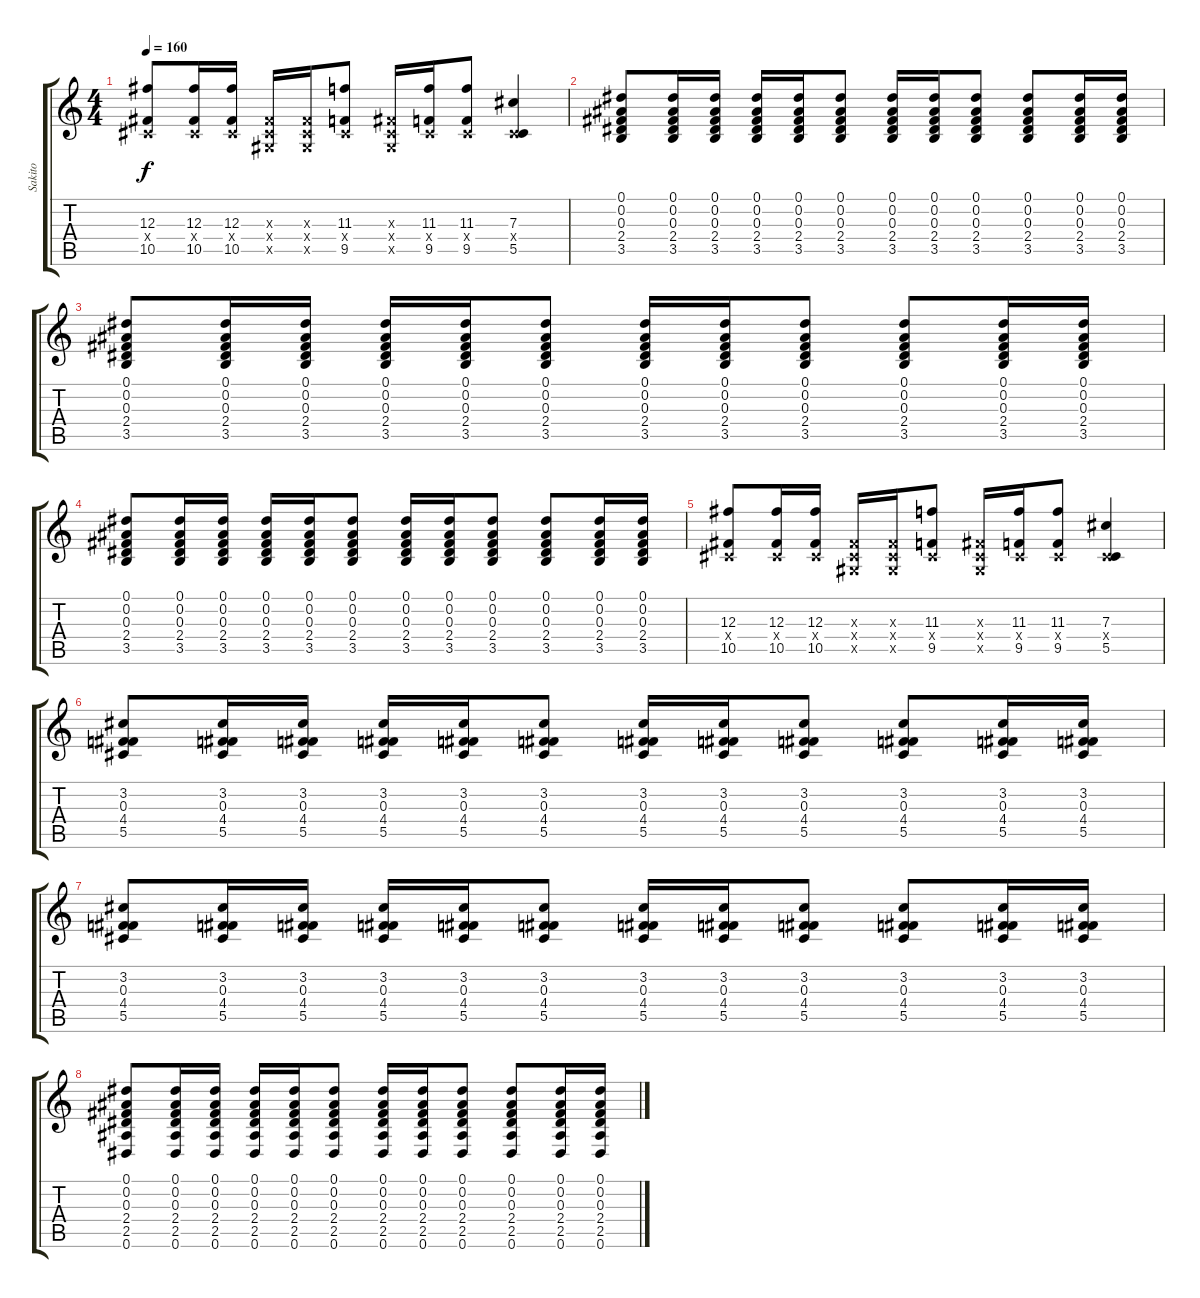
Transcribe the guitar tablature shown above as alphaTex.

\track ("Sakito" "Sakito") {instrument overdrivenguitar}
\staff {score tabs}
\tuning (Eb4 Bb3 Gb3 Db3 Ab2 Eb2) {hide}
\ts (4 4)
\tempo 160
\clef g2
\ks c
(12.3 0.4{x} 10.5).8{dy f} (12.3 0.4{x} 10.5).16 (12.3 0.4{x} 10.5).16 (0.3{x} 0.4{x} 0.5{x}).16 (0.3{x} 0.4{x} 0.5{x}).16 (11.3 0.4{x} 9.5).8 (0.3{x} 0.4{x} 0.5{x}).16 (11.3 0.4{x} 9.5).16 (11.3 0.4{x} 9.5).8 (7.3 0.4{x} 5.5).4 |
(0.1 0.2 0.3 2.4 3.5).8 (0.1 0.2 0.3 2.4 3.5).16 (0.1 0.2 0.3 2.4 3.5).16 (0.1 0.2 0.3 2.4 3.5).16 (0.1 0.2 0.3 2.4 3.5).16 (0.1 0.2 0.3 2.4 3.5).8 (0.1 0.2 0.3 2.4 3.5).16 (0.1 0.2 0.3 2.4 3.5).16 (0.1 0.2 0.3 2.4 3.5).8 (0.1 0.2 0.3 2.4 3.5).8 (0.1 0.2 0.3 2.4 3.5).16 (0.1 0.2 0.3 2.4 3.5).16 |
(0.1 0.2 0.3 2.4 3.5).8 (0.1 0.2 0.3 2.4 3.5).16 (0.1 0.2 0.3 2.4 3.5).16 (0.1 0.2 0.3 2.4 3.5).16 (0.1 0.2 0.3 2.4 3.5).16 (0.1 0.2 0.3 2.4 3.5).8 (0.1 0.2 0.3 2.4 3.5).16 (0.1 0.2 0.3 2.4 3.5).16 (0.1 0.2 0.3 2.4 3.5).8 (0.1 0.2 0.3 2.4 3.5).8 (0.1 0.2 0.3 2.4 3.5).16 (0.1 0.2 0.3 2.4 3.5).16 |
(0.1 0.2 0.3 2.4 3.5).8 (0.1 0.2 0.3 2.4 3.5).16 (0.1 0.2 0.3 2.4 3.5).16 (0.1 0.2 0.3 2.4 3.5).16 (0.1 0.2 0.3 2.4 3.5).16 (0.1 0.2 0.3 2.4 3.5).8 (0.1 0.2 0.3 2.4 3.5).16 (0.1 0.2 0.3 2.4 3.5).16 (0.1 0.2 0.3 2.4 3.5).8 (0.1 0.2 0.3 2.4 3.5).8 (0.1 0.2 0.3 2.4 3.5).16 (0.1 0.2 0.3 2.4 3.5).16 |
(12.3 0.4{x} 10.5).8 (12.3 0.4{x} 10.5).16 (12.3 0.4{x} 10.5).16 (0.3{x} 0.4{x} 0.5{x}).16 (0.3{x} 0.4{x} 0.5{x}).16 (11.3 0.4{x} 9.5).8 (0.3{x} 0.4{x} 0.5{x}).16 (11.3 0.4{x} 9.5).16 (11.3 0.4{x} 9.5).8 (7.3 0.4{x} 5.5).4 |
(3.2 0.3 4.4 5.5).8 (3.2 0.3 4.4 5.5).16 (3.2 0.3 4.4 5.5).16 (3.2 0.3 4.4 5.5).16 (3.2 0.3 4.4 5.5).16 (3.2 0.3 4.4 5.5).8 (3.2 0.3 4.4 5.5).16 (3.2 0.3 4.4 5.5).16 (3.2 0.3 4.4 5.5).8 (3.2 0.3 4.4 5.5).8 (3.2 0.3 4.4 5.5).16 (3.2 0.3 4.4 5.5).16 |
(3.2 0.3 4.4 5.5).8 (3.2 0.3 4.4 5.5).16 (3.2 0.3 4.4 5.5).16 (3.2 0.3 4.4 5.5).16 (3.2 0.3 4.4 5.5).16 (3.2 0.3 4.4 5.5).8 (3.2 0.3 4.4 5.5).16 (3.2 0.3 4.4 5.5).16 (3.2 0.3 4.4 5.5).8 (3.2 0.3 4.4 5.5).8 (3.2 0.3 4.4 5.5).16 (3.2 0.3 4.4 5.5).16 |
(0.1 0.2 0.3 2.4 2.5 0.6).8 (0.1 0.2 0.3 2.4 2.5 0.6).16 (0.1 0.2 0.3 2.4 2.5 0.6).16 (0.1 0.2 0.3 2.4 2.5 0.6).16 (0.1 0.2 0.3 2.4 2.5 0.6).16 (0.1 0.2 0.3 2.4 2.5 0.6).8 (0.1 0.2 0.3 2.4 2.5 0.6).16 (0.1 0.2 0.3 2.4 2.5 0.6).16 (0.1 0.2 0.3 2.4 2.5 0.6).8 (0.1 0.2 0.3 2.4 2.5 0.6).8 (0.1 0.2 0.3 2.4 2.5 0.6).16 (0.1 0.2 0.3 2.4 2.5 0.6).16
